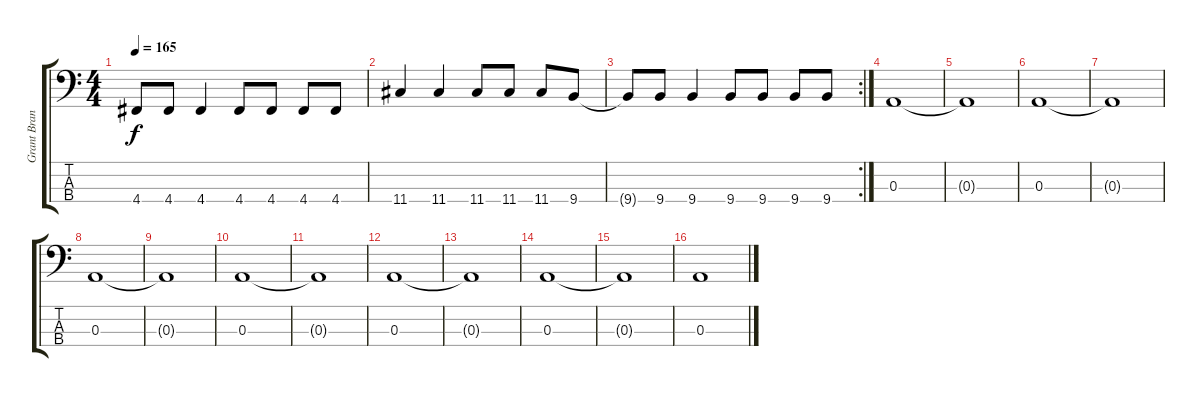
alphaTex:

\track ("Grant Brandell" "Grant Bran") {instrument electricbassfinger}
\staff {score tabs}
\tuning (G2 D2 A1 D1) {hide}
\ts (4 4)
\tempo 165
\clef f4
\ks c
4.4{t}.8{dy f} 4.4.8 4.4.4 4.4.8 4.4.8 4.4.8 4.4.8 |
11.4.4 11.4.4 11.4.8 11.4.8 11.4.8 9.4.8 |
\rc 2
9.4{t}.8 9.4.8 9.4.4 9.4.8 9.4.8 9.4.8 9.4.8 |
0.3.1 |
0.3{t}.1 |
0.3.1 |
0.3{t}.1 |
0.3.1 |
0.3{t}.1 |
0.3.1 |
0.3{t}.1 |
0.3.1 |
0.3{t}.1 |
0.3.1 |
0.3{t}.1 |
0.3.1
